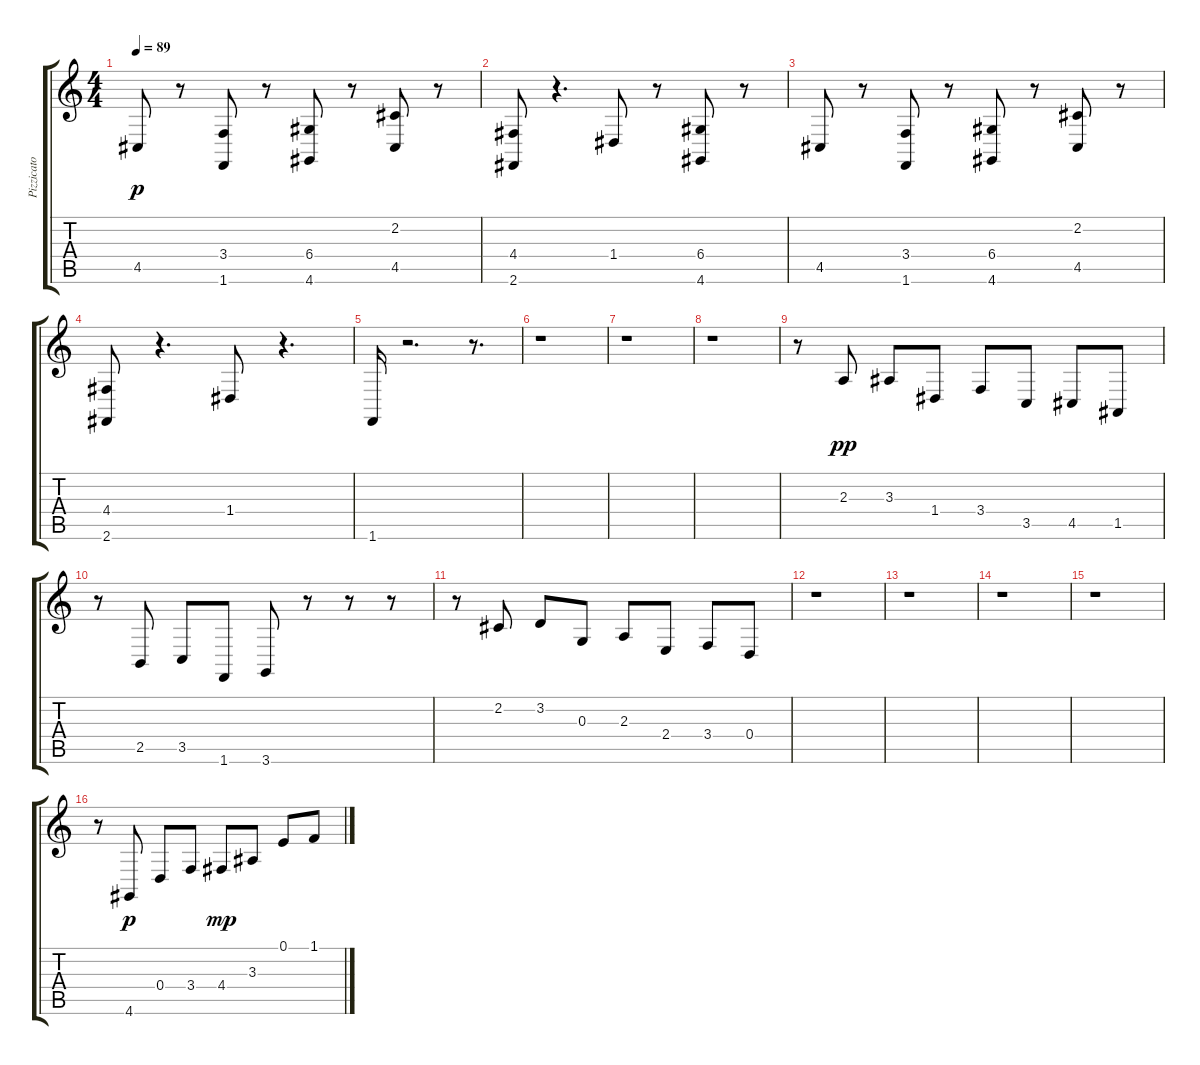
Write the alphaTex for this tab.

\track ("Pizzicato celli/bas" "Pizzicato ") {instrument pizzicatostrings}
\staff {score tabs}
\tuning (E4 B3 G3 D3 A2 E2) {hide}
\ts (4 4)
\tempo 89
\clef g2
\ks c
4.5.8{dy p} r.8 (3.4 1.6).8 r.8 (6.4 4.6).8 r.8 (2.2 4.5).8 r.8 |
(4.4 2.6).8 r.4{d} 1.4.8 r.8 (6.4 4.6).8 r.8 |
4.5.8 r.8 (3.4 1.6).8 r.8 (6.4 4.6).8 r.8 (2.2 4.5).8 r.8 |
(4.4 2.6).8 r.4{d} 1.4.8 r.4{d} |
1.6.16 r.2{d} r.8{d} |
r.1 |
r.1 |
r.1 |
r.8 2.3.8{dy pp} 3.3.8 1.4.8 3.4.8 3.5.8 4.5.8 1.5.8 |
r.8 2.5.8 3.5.8 1.6.8 3.6.8 r.8 r.8 r.8 |
r.8 2.2.8 3.2.8 0.3.8 2.3.8 2.4.8 3.4.8 0.4.8 |
r.1 |
r.1 |
r.1 |
r.1 |
r.8 4.6.8{dy p} 0.4.8 3.4.8 4.4.8{dy mp} 3.3.8 0.1.8 1.1.8
